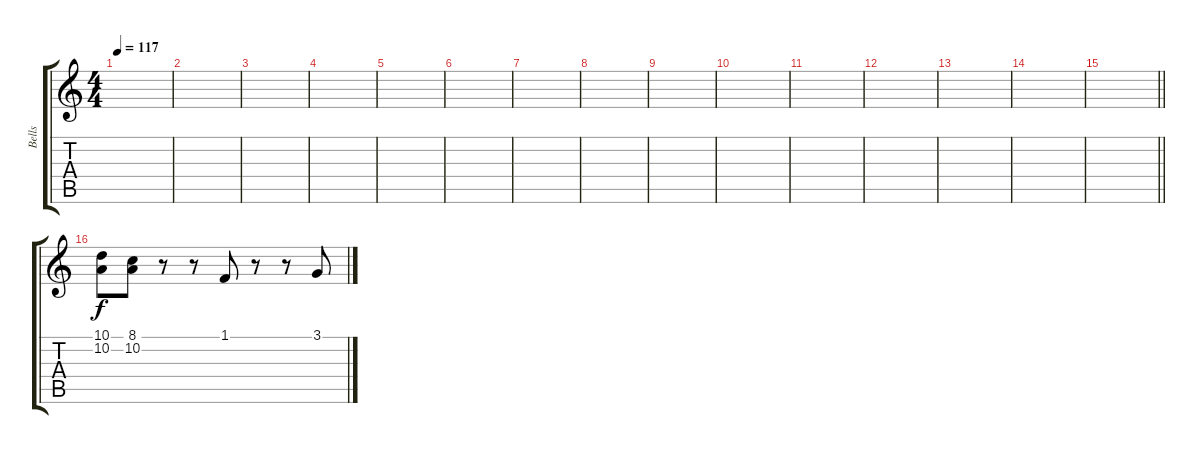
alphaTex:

\track ("Bells" "Bells") {instrument musicbox}
\staff {score tabs}
\tuning (E4 B3 G3 D3 A2 E2) {hide}
\ts (4 4)
\tempo 117
\clef g2
\ks c
|
|
|
|
|
|
|
|
|
|
|
|
|
|
\barLineRight lightlight
|
(10.1 10.2).8 (8.1 10.2).8 r.8 r.8 1.1.8 r.8 r.8 3.1.8
